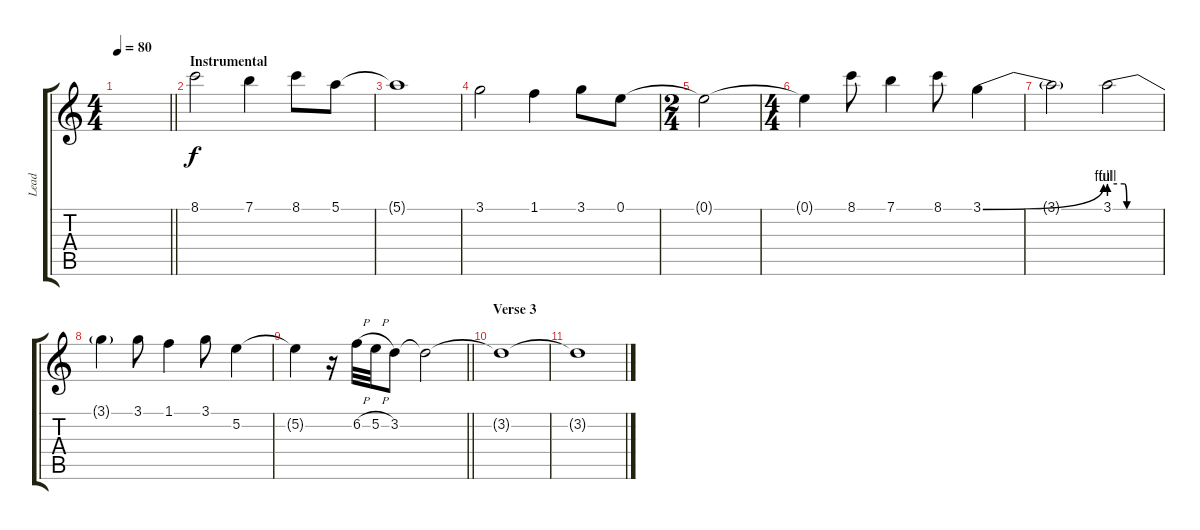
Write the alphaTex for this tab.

\track ("Lead" "Lead") {instrument overdrivenguitar}
\staff {score tabs}
\tuning (E4 B3 G3 D3 A2 E2) {hide}
\ts (4 4)
\tempo 80
\clef g2
\barLineRight lightlight
\ks c
|
\section ("" "Instrumental")
8.1.2 7.1.4 8.1.8 5.1.8 |
5.1{t}.1 |
3.1.2 1.1.4 3.1.8 0.1.8 |
\ts (2 4)
0.1{t}.2 |
\ts (4 4)
0.1{t}.4 8.1.8 7.1.4 8.1.8 3.1{be (bend 0 0 60 4)}.4 |
3.1{t}.2 3.1{be (custom 0 4 18 4 21 0 60 0)}.2 |
3.1{t}.4 3.1.8 1.1.4 3.1.8 5.2.4 |
\barLineRight lightlight
5.2{t}.4 r.16 6.2{h}.32 5.2{h}.32 3.2.8 3.2{t}.2 |
\section ("" "Verse 3")
3.2{t}.1 |
3.2{t}.1
